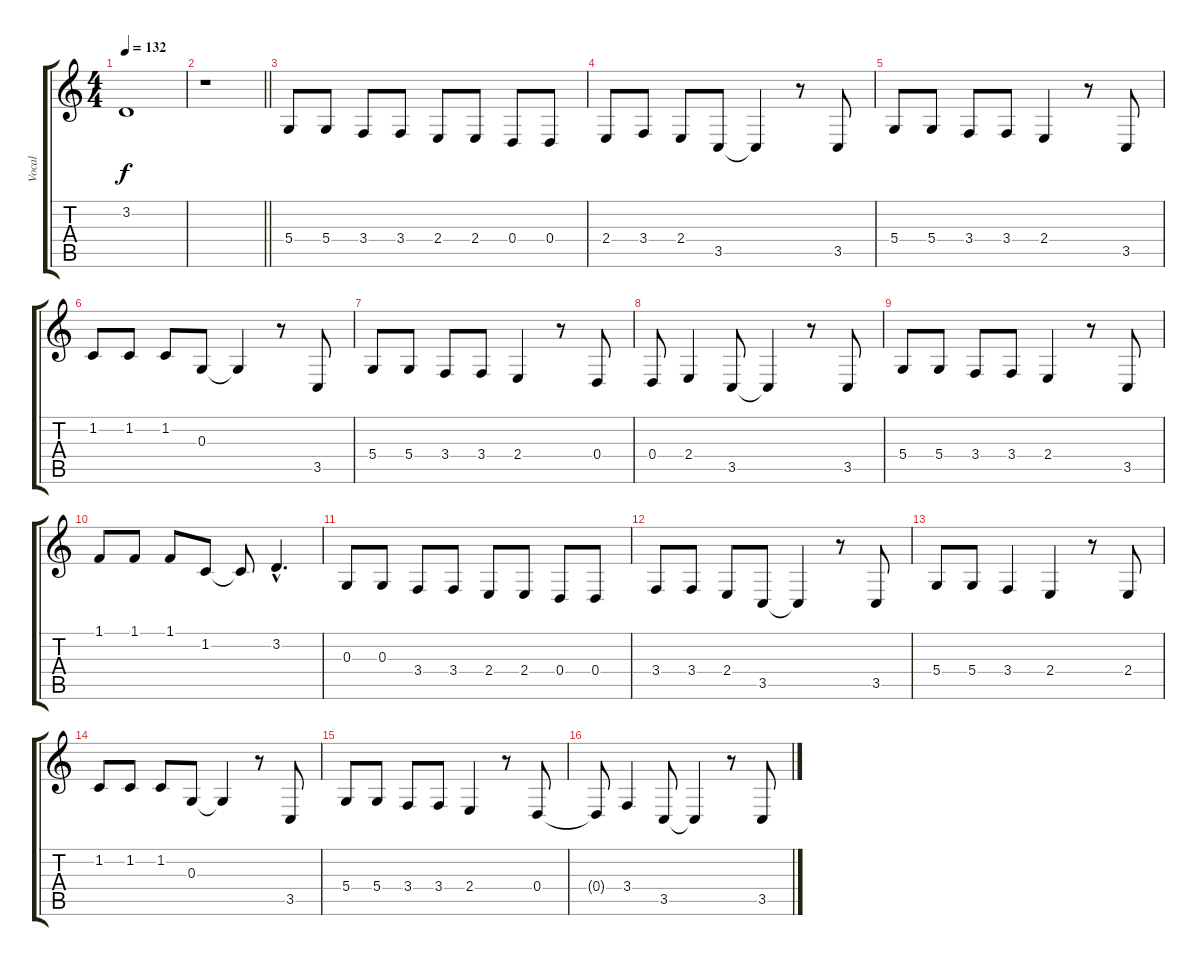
\track ("Vocal" "Vocal") {instrument tenorsax}
\staff {score tabs}
\tuning (E4 B3 G3 D3 A2 E2) {hide}
\ts (4 4)
\tempo 132
\clef g2
\ks c
3.2{t}.1{dy f} |
\barLineRight lightlight
r.1 |
5.4.8 5.4.8 3.4.8 3.4.8 2.4.8 2.4.8 0.4.8 0.4.8 |
2.4.8 3.4.8 2.4.8 3.5.8 3.5{t}.4 r.8 3.5.8 |
5.4.8 5.4.8 3.4.8 3.4.8 2.4.4 r.8 3.5.8 |
1.2.8 1.2.8 1.2.8 0.3.8 0.3{t}.4 r.8 3.5.8 |
5.4.8 5.4.8 3.4.8 3.4.8 2.4.4 r.8 0.4.8 |
0.4.8 2.4.4 3.5.8 3.5{t}.4 r.8 3.5.8 |
5.4.8 5.4.8 3.4.8 3.4.8 2.4.4 r.8 3.5.8 |
1.1.8 1.1.8 1.1.8 1.2.8 1.2{t}.8 3.2{hac}.4{d} |
0.3.8 0.3.8 3.4.8 3.4.8 2.4.8 2.4.8 0.4.8 0.4.8 |
3.4.8 3.4.8 2.4.8 3.5.8 3.5{t}.4 r.8 3.5.8 |
5.4.8 5.4.8 3.4.4 2.4.4 r.8 2.4.8 |
1.2.8 1.2.8 1.2.8 0.3.8 0.3{t}.4 r.8 3.5.8 |
5.4.8 5.4.8 3.4.8 3.4.8 2.4.4 r.8 0.4.8 |
0.4{t}.8 3.4.4 3.5.8 3.5{t}.4 r.8 3.5.8
